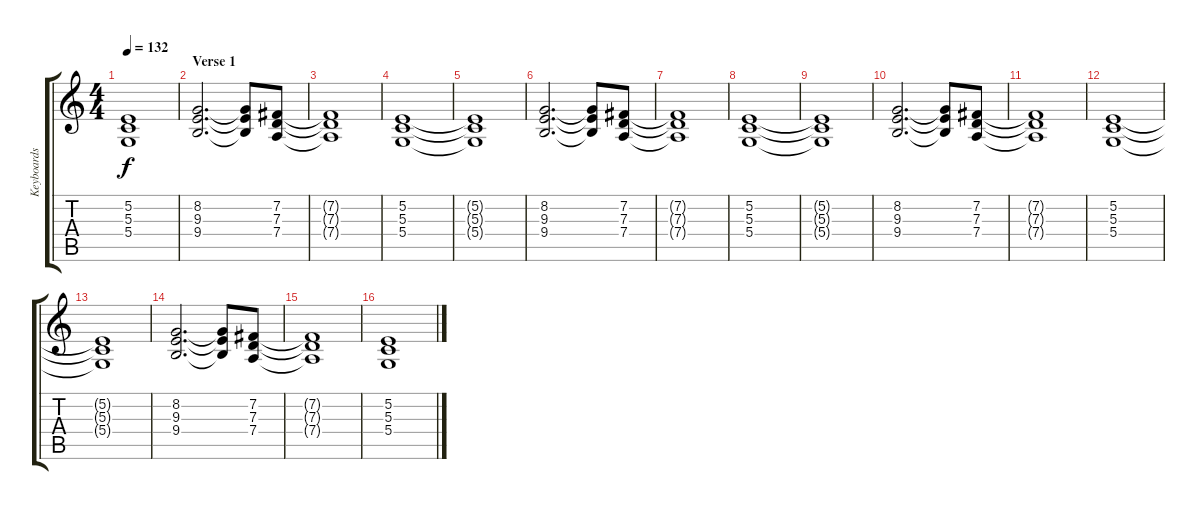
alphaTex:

\track ("Keyboards 2" "Keyboards ") {instrument pad1newage}
\staff {score tabs}
\tuning (E4 B3 G3 D3 A2 E2) {hide}
\ts (4 4)
\tempo 132
\clef g2
\ks c
(5.2{t} 5.3{t} 5.4{t}).1{dy f} |
\section ("" "Verse 1")
(8.2 9.3 9.4).2{d} (8.2{t} 9.3{t} 9.4{t}).8 (7.2 7.3 7.4).8 |
(7.2{t} 7.3{t} 7.4{t}).1 |
(5.2 5.3 5.4).1 |
(5.2{t} 5.3{t} 5.4{t}).1 |
(8.2 9.3 9.4).2{d} (8.2{t} 9.3{t} 9.4{t}).8 (7.2 7.3 7.4).8 |
(7.2{t} 7.3{t} 7.4{t}).1 |
(5.2 5.3 5.4).1 |
(5.2{t} 5.3{t} 5.4{t}).1 |
(8.2 9.3 9.4).2{d} (8.2{t} 9.3{t} 9.4{t}).8 (7.2 7.3 7.4).8 |
(7.2{t} 7.3{t} 7.4{t}).1 |
(5.2 5.3 5.4).1 |
(5.2{t} 5.3{t} 5.4{t}).1 |
(8.2 9.3 9.4).2{d} (8.2{t} 9.3{t} 9.4{t}).8 (7.2 7.3 7.4).8 |
(7.2{t} 7.3{t} 7.4{t}).1 |
(5.2 5.3 5.4).1
